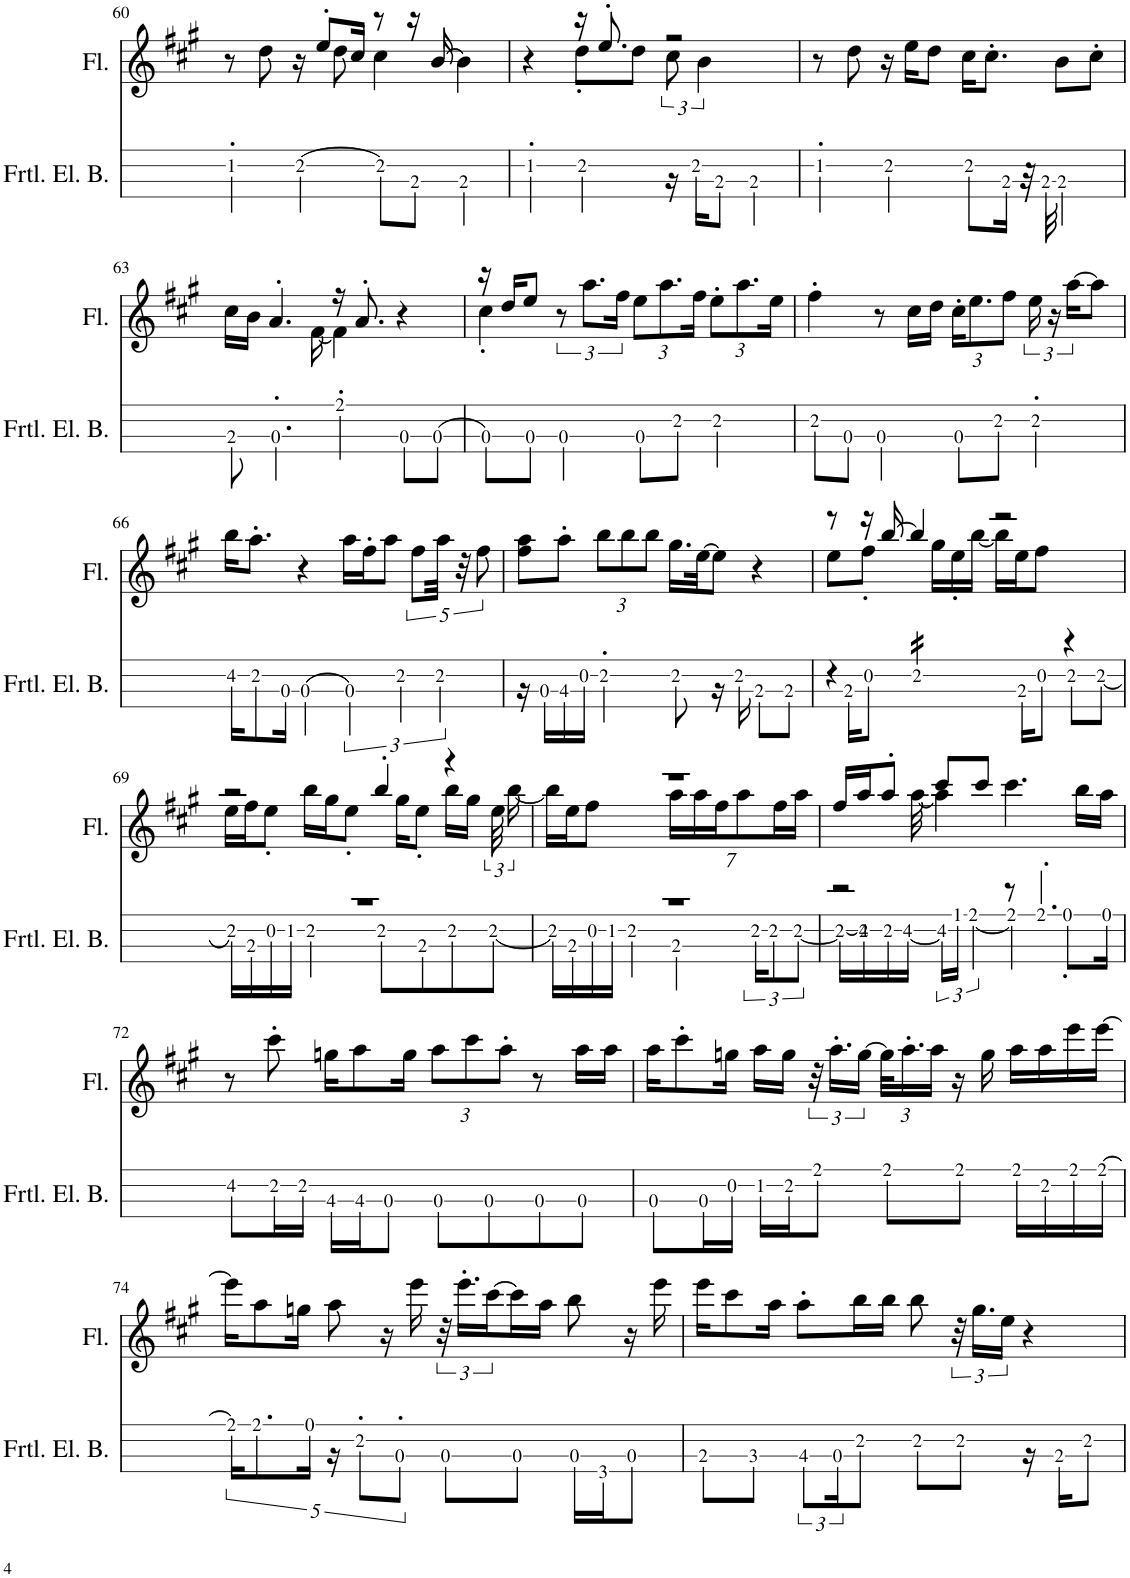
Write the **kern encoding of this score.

**kern	**kern
*part2	*part1
*staff2	*staff1
*I"Fretless Electric Bass, FRETLESS	*I"Flute, MELODY
*I'Frtl. El. B.	*I'Fl.
!!LO:PB:g=z
*	*clefG2
*k[f#c#g#]	*k[f#c#g#]
*M4/4	*M4/4
=60	=60
*	*^
4DD#X'\	8r	4.ryy
.	8dd\	.
[4EE\	16r	.
.	8ee'/L	.
.	.	8dd\
.	16cc#/Jk	.
8EE\L]	8r	4cc#\
8BBB\J	16r	.
.	[16b/	.
4BBB\	4b\]	4ryy
=61	=61	=61
4DD#X'\	4r	4ryy
4EE\	16r	8dd'\L
.	8.ee'/	.
.	.	8dd\J
16r	2r	12cc#\
16EE\KL	.	.
.	.	6b\
8BBB\J	.	.
4BBB\	.	4ryy
*	*v	*v
=62	=62
4DD#X'\	8r
.	8dd\
4EE\	16r
.	16ee\KL
.	8dd\J
8EE\L	16cc#\KL
.	8.cc#'\J
16BBB\Jk	.
32r	.
32BBB\	.
4BBB\	8b\L
.	8cc#'\J
!!LO:LB:g=z
=63	=63
*	*^
8BBB\	16cc#\LL	4..ryy
.	16b\JJ	.
4.AAA'\	4.a'/	.
.	.	[16f#\
4AA'\	16r	4f#\]
.	8.a'/	.
8AAA\L	4r	4ryy
[8AAA\J	.	.
=64	=64	=64
8AAA\L]	16r	4cc#'\
.	16dd/KL	.
8AAA\J	8ee/J	.
4AAA\	12r	2.ryy
.	12.aa\L	.
.	24ff#\Jk	.
*	*Xbrackettup	*
8AAA\L	12ee\L	.
.	12.aa\	.
8EE\J	.	.
.	24ff#\Jk	.
4EE\	12ee'\L	.
.	12.aa\	.
.	24ee\Jk	.
*	*v	*v
=65	=65
8EE\L	4ff#'\
8AAA\J	.
4AAA\	8r
.	16cc#\LL
.	16dd\JJ
8AAA\L	24cc#'\KL
.	12.ee\
8EE\J	.
.	12ff#\J
*	*brackettup
4EE'\	24ee\
.	24r
.	[24aa\KL
.	8aa\J]
!!LO:LB:g=z
=66	=66
16FF#\KL	16bb\KL
8EE\	8.aa'\J
16AAA\Jk	.
[4AAA\	4r
6AAA\]	16aa\LL
.	16ff#'\J
.	8aa\J
6EE\	.
.	10ff#\L
6EE\	.
.	40aa\Jkk
.	40r
.	10ff#\
=67	=67
16r	8ff#\ 8aa\L
16AAA\LL	.
16CC#\	8aa'\J
16DD\JJ	.
*	*Xbrackettup
4EE'\	12bb\L
.	12bb\
.	12bb\J
8EE\	16.gg#\LL
.	[32ee\JK
16r	8ee\J]
16EE\	.
8BBB\L	4r
8BBB\J	.
=68	=68
*^	*^
4r	16ryy	8r	8ee\L
.	16BBB\KL	.	.
.	8DD\J	16r	8ff#'\J
.	.	[16bb/	.
2EE/	16ryy	4bb/]	16ryy
*v	*v	*	*
.	.	16gg#\LL
.	.	16ee'\
.	.	[16bb\JJ
.	2r	16bb\LL]
*^	*	*
.	16BBB\KL	.	16ee\J
.	8DD\J	.	8ff#\J
4r	8EE\L	.	4ryy
.	[8EE\J	.	.
!!LO:LB:g=z	!!
=69	=69	=69	=69
1r	16EE\LL]	2r	16ee\LL
.	16BBB\	.	16ff#\J
.	16DD\	.	8ee'\J
.	16DD#X\JJ	.	.
.	4EE\	.	16bb\LL
.	.	.	16gg#\J
.	.	.	8ee'\J
.	8EE\L	4bb'/	16ryy
.	.	.	16gg#\KL
.	8BBB\	.	8ee'\J
.	8EE\	4r	16bb\LL
.	.	.	16gg#\JJ
*	*	*	*brackettup
.	[8EE\J	.	48ryy
.	.	.	48ee\
.	.	.	24ryy
.	.	.	[24bb\
=70	=70	=70	=70
1r	16EE\LL]	1r	16bb\LL]
.	16BBB\	.	16ee\J
.	16DD\	.	8ff#\J
.	16DD#X\JJ	.	.
.	4EE\	.	4ryy
*	*	*	*Xbrackettup
.	4BBB\	.	14aa\LL
.	.	.	14aa\
.	.	.	14ff#\J
.	.	.	7aa\
.	24ryy	.	.
.	24EE\KL	.	.
.	12EE\	.	.
.	.	.	6720ryy
.	.	.	14ff#\L
.	[12EE\J	.	.
.	.	.	[6720%479aa\
=71	=71	=71	=71
2r	16EE\LL_	16ff#/LL	6720aa\]
.	.	.	6720%1469ryy
.	16EE\] 16FF#\	16aa/J	.
.	16EE\	8aa'/J	.
.	[16FF#\JJ	.	.
.	.	.	[32aa\
.	24FF#\LL]	8ccc#/L	4aa\]
.	24GG#\JJ	.	.
.	[6AA\	.	.
.	.	8ccc#/J	.
8r	4AA\]	4.ccc#\	2ryy
4.AA'/	.	.	.
.	16ryy	.	.
.	8GGn'\L	.	.
.	.	16bb\LL	.
.	16GG\Jk	16aa\JJ	.
*v	*v	*	*
*	*v	*v
!!LO:LB:g=z
=72	=72
8FF#\L	8r
16EE\L	8ccc#'\
16EE\JJ	.
16CC#\LL	16ggn\KL
16CC#\J	8aa\
8AAA\J	.
.	16gg\Jk
8AAA\L	12aa\L
.	12ccc#\
8AAA\	.
.	12aa'\J
8AAA\	8r
8AAA\J	16aa\LL
.	16aa\JJ
=73	=73
8AAA\L	16aa\KL
.	8ccc#'\
16AAA\L	.
16DD\JJ	16ggn\Jk
16DD#X\LL	16aa\LL
16EE\J	16gg\JJ
*	*brackettup
8AA\J	48r
.	24.aa'\LL
.	[24gg\JJ
*	*Xbrackettup
8AA\L	48gg\KLL]
.	24.aa'\
.	24aa\JJ
8AA\J	16r
.	16gg\
16AA\LL	16aa\LL
16EE\	16aa\
16AA\	16eee\
[16AA\JJ	[16eee\JJ
!!LO:LB:g=z
=74	=74
20AA\KL]	16eee\KL]
10.AA\	.
.	8aa\
.	16ggn\Jk
20GGn\Jk	.
20r	8aa\
10EE'\L	.
.	16r
10AAA'\J	.
.	16eee\
*	*brackettup
8AAA\L	48r
.	24.eee'\LL
.	[24ccc#\
8AAA\J	16ccc#\]
.	16aa\JJ
16AAA\LL	8bb\
16GGGn\J	.
8AAA\J	16r
.	16eee\
=75	=75
8BBB\L	16eee\KL
.	8ccc#\
8CCn\J	.
.	16aa\Jk
12CC#X\L	8aa'\L
24AAA\K	.
8EE\J	16bb\L
.	16bb\JJ
8EE\L	8bb\
8EE\J	48r
.	24.gg#\LL
.	24ee\JJ
16r	4r
16BBB\KL	.
8EE\J	.
=	=
*-	*-
